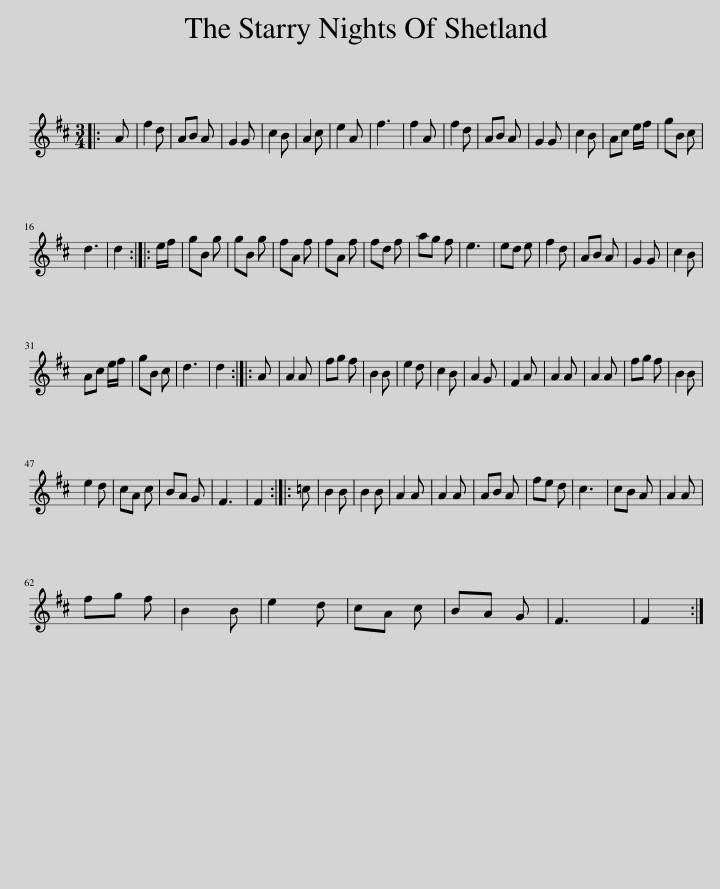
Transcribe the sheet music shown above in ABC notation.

X:1
L:1/8
M:3/4
I:linebreak $
K:D
V:1 treble
V:1
|: A | f2 d | AB A | G2 G | c2 B | %5
 A2 c | e2 A | f3 | f2 A | f2 d | %10
 AB A | G2 G | c2 B | Ac e/f/ | gB c |$ %15
 d3 | d2 :: e/f/ | gB g | gB g | %20
 fA f | fA f | fd f | ag f | e3 | %25
 ed e | f2 d | AB A | G2 G | c2 B |$ %30
 Ac e/f/ | gB c | d3 | d2 :: A | %35
 A2 A | fg f | B2 B | e2 d | c2 B | %40
 A2 G | F2 A | A2 A | A2 A | fg f | %45
 B2 B |$ e2 d | cA c | BA G | F3 | %50
 F2 :: =c | B2 B | B2 B | A2 A | %55
 A2 A | AB A | fe d | c3 | cB A | %60
 A2 A |$ fg f | B2 B | e2 d | cA c | %65
 BA G | F3 | F2 :| %68
